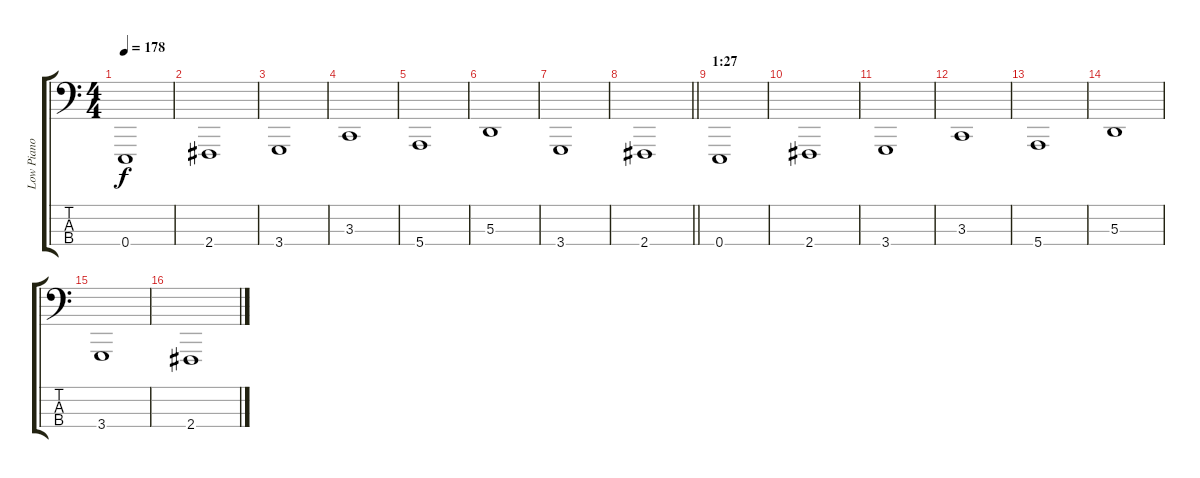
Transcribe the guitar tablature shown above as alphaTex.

\track ("Low Piano" "Low Piano") {instrument acousticgrandpiano}
\staff {score tabs}
\tuning (G2 D2 A1 E1) {hide}
\ts (4 4)
\tempo 178
\clef f4
\ks c
0.4.1{dy f} |
2.4.1 |
3.4.1 |
3.3.1 |
5.4.1 |
5.3.1 |
3.4.1 |
\barLineRight lightlight
2.4.1 |
\section ("" "1:27")
0.4.1 |
2.4.1 |
3.4.1 |
3.3.1 |
5.4.1 |
5.3.1 |
3.4.1 |
2.4.1
